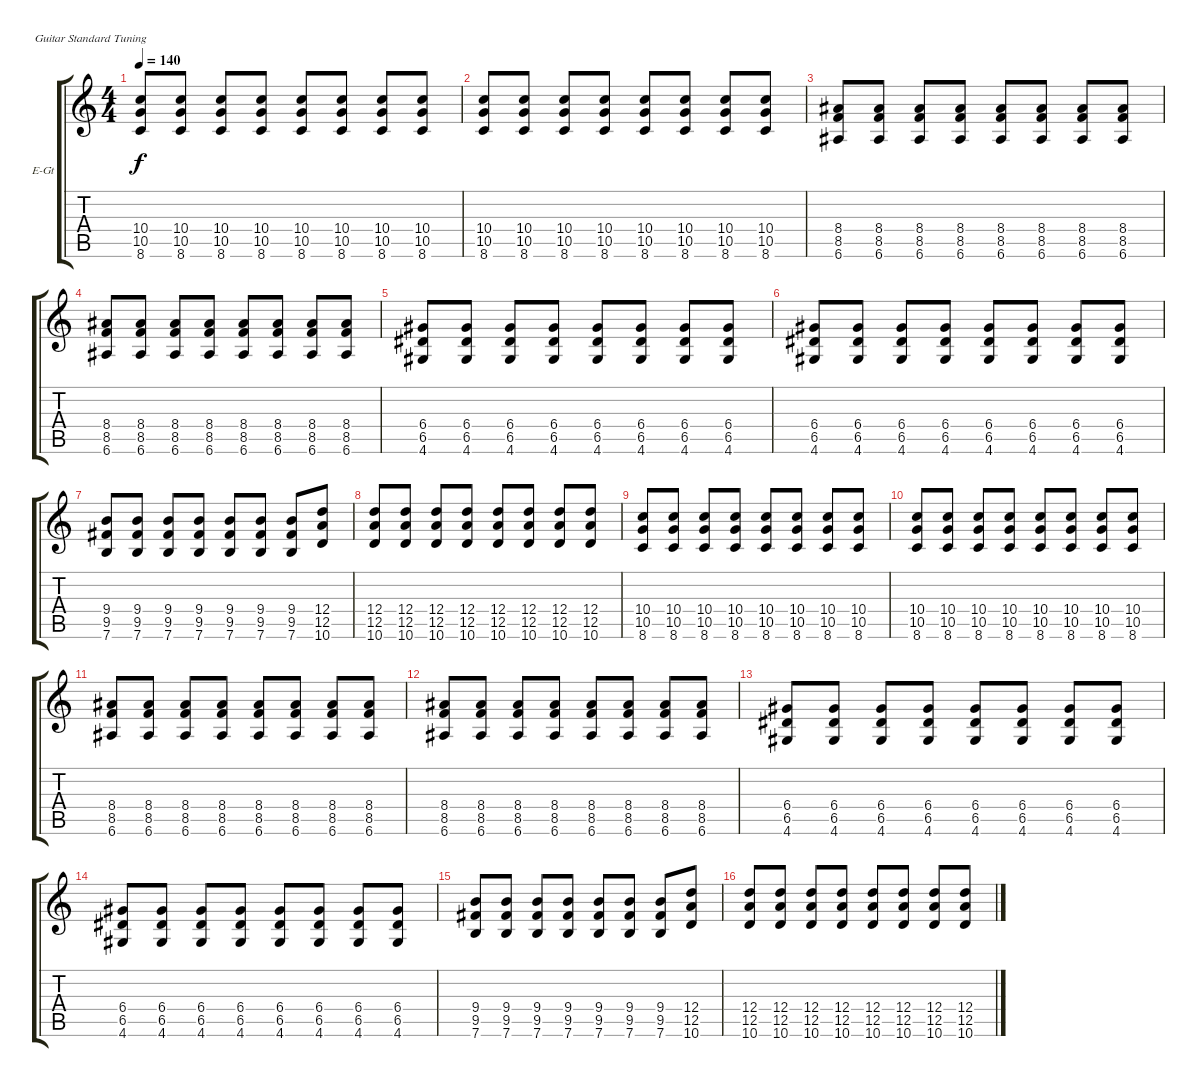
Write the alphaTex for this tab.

\defaultSystemsLayout 4
\bracketExtendMode groupsimilarinstruments
\firstSystemTrackNameOrientation horizontal
\otherSystemsTrackNameOrientation horizontal
\track ("Electric Guitar" "E-Gt") {instrument distortionguitar}
\staff {score tabs}
\tuning (E4 B3 G3 D3 A2 E2)
\ts (4 4)
\tempo 140
\clef g2
\ks c
(8.6 10.5 10.4).8{dy f} (8.6 10.5 10.4).8 (8.6 10.5 10.4).8 (8.6 10.5 10.4).8 (8.6 10.5 10.4).8 (8.6 10.5 10.4).8 (8.6 10.5 10.4).8 (8.6 10.5 10.4).8 |
(8.6 10.5 10.4).8 (8.6 10.5 10.4).8 (8.6 10.5 10.4).8 (8.6 10.5 10.4).8 (8.6 10.5 10.4).8 (8.6 10.5 10.4).8 (8.6 10.5 10.4).8 (8.6 10.5 10.4).8 |
(6.6 8.5 8.4).8 (6.6 8.5 8.4).8 (6.6 8.5 8.4).8 (6.6 8.5 8.4).8 (6.6 8.5 8.4).8 (6.6 8.5 8.4).8 (6.6 8.5 8.4).8 (6.6 8.5 8.4).8 |
(6.6 8.5 8.4).8 (6.6 8.5 8.4).8 (6.6 8.5 8.4).8 (6.6 8.5 8.4).8 (6.6 8.5 8.4).8 (6.6 8.5 8.4).8 (6.6 8.5 8.4).8 (6.6 8.5 8.4).8 |
(4.6 6.5 6.4).8 (4.6 6.5 6.4).8 (4.6 6.5 6.4).8 (4.6 6.5 6.4).8 (4.6 6.5 6.4).8 (4.6 6.5 6.4).8 (4.6 6.5 6.4).8 (4.6 6.5 6.4).8 |
(4.6 6.5 6.4).8 (4.6 6.5 6.4).8 (4.6 6.5 6.4).8 (4.6 6.5 6.4).8 (4.6 6.5 6.4).8 (4.6 6.5 6.4).8 (4.6 6.5 6.4).8 (4.6 6.5 6.4).8 |
(7.6 9.5 9.4).8 (7.6 9.5 9.4).8 (7.6 9.5 9.4).8 (7.6 9.5 9.4).8 (7.6 9.5 9.4).8 (7.6 9.5 9.4).8 (7.6 9.5 9.4).8 (10.6 12.5 12.4).8 |
(10.6 12.5 12.4).8 (10.6 12.5 12.4).8 (10.6 12.5 12.4).8 (10.6 12.5 12.4).8 (10.6 12.5 12.4).8 (10.6 12.5 12.4).8 (10.6 12.5 12.4).8 (10.6 12.5 12.4).8 |
(8.6 10.5 10.4).8 (8.6 10.5 10.4).8 (8.6 10.5 10.4).8 (8.6 10.5 10.4).8 (8.6 10.5 10.4).8 (8.6 10.5 10.4).8 (8.6 10.5 10.4).8 (8.6 10.5 10.4).8 |
(8.6 10.5 10.4).8 (8.6 10.5 10.4).8 (8.6 10.5 10.4).8 (8.6 10.5 10.4).8 (8.6 10.5 10.4).8 (8.6 10.5 10.4).8 (8.6 10.5 10.4).8 (8.6 10.5 10.4).8 |
(6.6 8.5 8.4).8 (6.6 8.5 8.4).8 (6.6 8.5 8.4).8 (6.6 8.5 8.4).8 (6.6 8.5 8.4).8 (6.6 8.5 8.4).8 (6.6 8.5 8.4).8 (6.6 8.5 8.4).8 |
(6.6 8.5 8.4).8 (6.6 8.5 8.4).8 (6.6 8.5 8.4).8 (6.6 8.5 8.4).8 (6.6 8.5 8.4).8 (6.6 8.5 8.4).8 (6.6 8.5 8.4).8 (6.6 8.5 8.4).8 |
(4.6 6.5 6.4).8 (4.6 6.5 6.4).8 (4.6 6.5 6.4).8 (4.6 6.5 6.4).8 (4.6 6.5 6.4).8 (4.6 6.5 6.4).8 (4.6 6.5 6.4).8 (4.6 6.5 6.4).8 |
(4.6 6.5 6.4).8 (4.6 6.5 6.4).8 (4.6 6.5 6.4).8 (4.6 6.5 6.4).8 (4.6 6.5 6.4).8 (4.6 6.5 6.4).8 (4.6 6.5 6.4).8 (4.6 6.5 6.4).8 |
(7.6 9.5 9.4).8 (7.6 9.5 9.4).8 (7.6 9.5 9.4).8 (7.6 9.5 9.4).8 (7.6 9.5 9.4).8 (7.6 9.5 9.4).8 (7.6 9.5 9.4).8 (10.6 12.5 12.4).8 |
(10.6 12.5 12.4).8 (10.6 12.5 12.4).8 (10.6 12.5 12.4).8 (10.6 12.5 12.4).8 (10.6 12.5 12.4).8 (10.6 12.5 12.4).8 (10.6 12.5 12.4).8 (10.6 12.5 12.4).8
